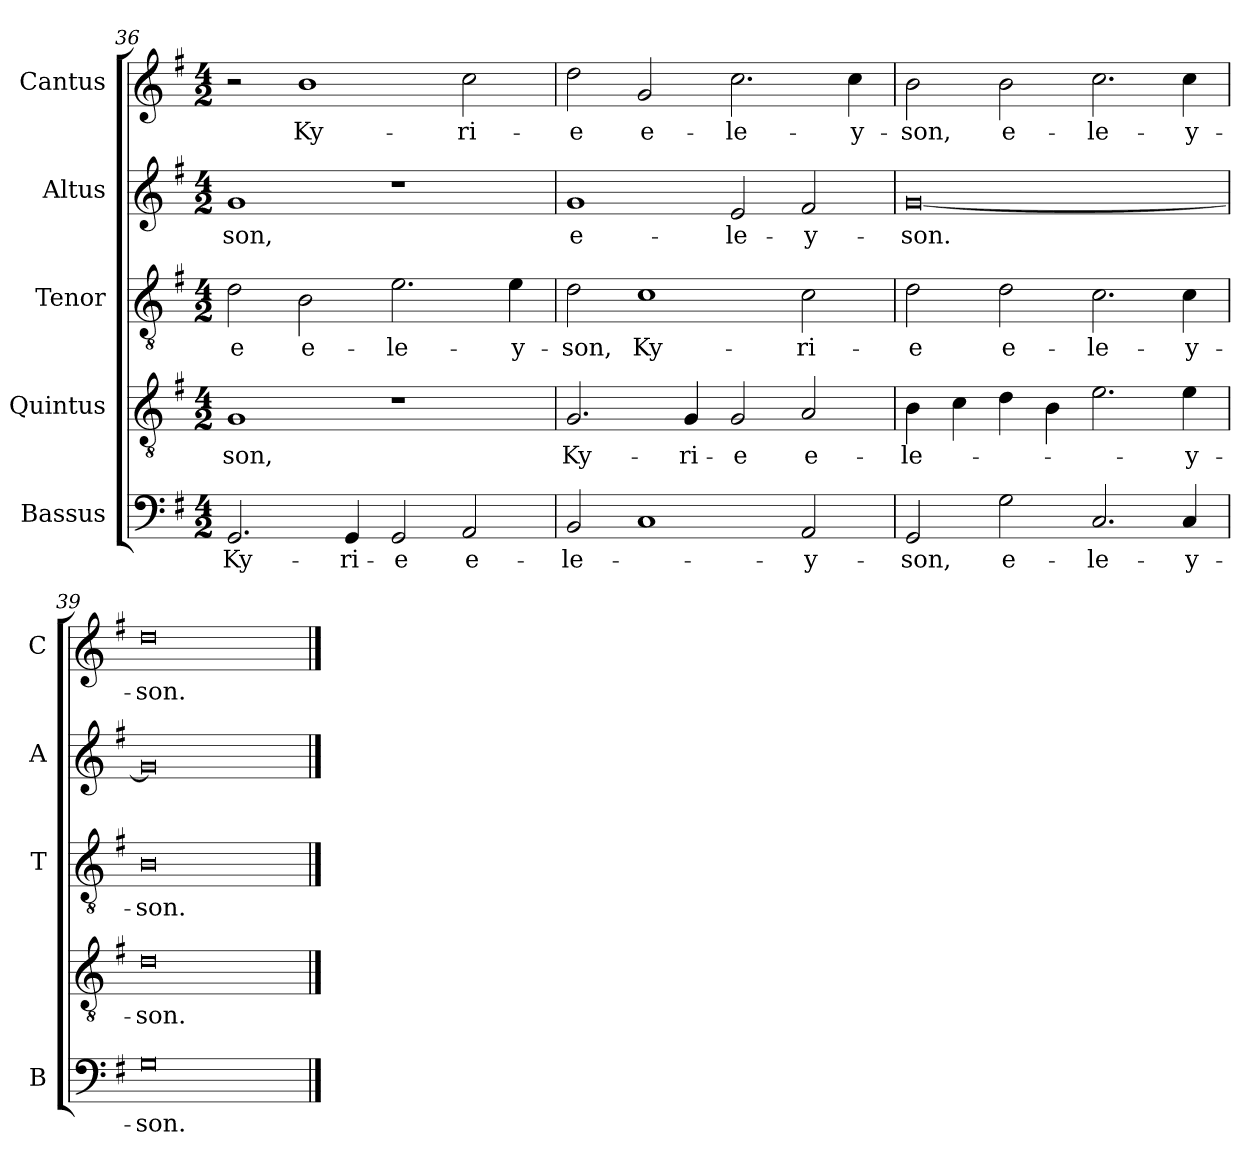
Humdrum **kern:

**kern	**text	**kern	**text	**kern	**text	**kern	**text	**kern	**text
*part5	*part5	*part4	*part4	*part3	*part3	*part2	*part2	*part1	*part1
*staff5	*staff5	*staff4	*staff4	*staff3	*staff3	*staff2	*staff2	*staff1	*staff1
*I"Bassus	*	*I"Quintus	*	*I"Tenor	*	*I"Altus	*	*I"Cantus	*
*I'B	*	*	*	*I'T	*	*I'A	*	*I'C	*
!!LO:LB:g=z
*clefF4	*	*clefGv2	*	*clefGv2	*	*clefG2	*	*clefG2	*
*k[f#]	*	*k[f#]	*	*k[f#]	*	*k[f#]	*	*k[f#]	*
*G:	*	*G:	*	*G:	*	*G:	*	*G:	*
*M4/2	*	*M4/2	*	*M4/2	*	*M4/2	*	*M4/2	*
=36	=36	=36	=36	=36	=36	=36	=36	=36	=36
!	!LO:LY:b	!	!	!	!	!	!	!	!
!	!	!	!LO:LY:b	!	!	!	!	!	!
!	!	!	!	!	!LO:LY:b	!	!	!	!
!	!	!	!	!	!	!	!LO:LY:b	!	!
2.GG/	Ky-	1G	-son,	2d\	-e	1g	-son,	2r	.
!	!	!	!	!	!LO:LY:b	!	!	!	!
!	!	!	!	!	!	!	!	!	!LO:LY:b
.	.	.	.	2B\	e-	.	.	1b	Ky-
!	!LO:LY:b	!	!	!	!	!	!	!	!
4GG/	-ri-	.	.	.	.	.	.	.	.
!	!LO:LY:b	!	!	!	!	!	!	!	!
!	!	!	!	!	!LO:LY:b	!	!	!	!
2GG/	-e	1r	.	2.e\	-le-	1r	.	.	.
!	!LO:LY:b	!	!	!	!	!	!	!	!
!	!	!	!	!	!	!	!	!	!LO:LY:b
2AA/	e-	.	.	.	.	.	.	2cc\	-ri-
!	!	!	!	!	!LO:LY:b	!	!	!	!
.	.	.	.	4e\	-y-	.	.	.	.
=37	=37	=37	=37	=37	=37	=37	=37	=37	=37
!	!LO:LY:b	!	!	!	!	!	!	!	!
!	!	!	!LO:LY:b	!	!	!	!	!	!
!	!	!	!	!	!LO:LY:b	!	!	!	!
!	!	!	!	!	!	!	!LO:LY:b	!	!
!	!	!	!	!	!	!	!	!	!LO:LY:b
2BB/	-le-	2.G/	Ky-	2d\	-son,	1g	e-	2dd\	-e
!	!	!	!	!	!LO:LY:b	!	!	!	!
!	!	!	!	!	!	!	!	!	!LO:LY:b
1C	.	.	.	1c	Ky-	.	.	2g/	e-
!	!	!	!LO:LY:b	!	!	!	!	!	!
.	.	4G/	-ri-	.	.	.	.	.	.
!	!	!	!LO:LY:b	!	!	!	!	!	!
!	!	!	!	!	!	!	!LO:LY:b	!	!
!	!	!	!	!	!	!	!	!	!LO:LY:b
.	.	2G/	-e	.	.	2e/	-le-	2.cc\	-le-
!	!LO:LY:b	!	!	!	!	!	!	!	!
!	!	!	!LO:LY:b	!	!	!	!	!	!
!	!	!	!	!	!LO:LY:b	!	!	!	!
!	!	!	!	!	!	!	!LO:LY:b	!	!
2AA/	-y-	2A/	e-	2c\	-ri-	2f#/	-y-	.	.
!	!	!	!	!	!	!	!	!	!LO:LY:b
.	.	.	.	.	.	.	.	4cc\	-y-
=38	=38	=38	=38	=38	=38	=38	=38	=38	=38
!	!LO:LY:b	!	!	!	!	!	!	!	!
!	!	!	!LO:LY:b	!	!	!	!	!	!
!	!	!	!	!	!LO:LY:b	!	!	!	!
!	!	!	!	!	!	!	!LO:LY:b	!	!
!	!	!	!	!	!	!	!	!	!LO:LY:b
2GG/	-son,	4B\	-le-	2d\	-e	[0g	-son.	2b\	-son,
.	.	4c\	.	.	.	.	.	.	.
!	!LO:LY:b	!	!	!	!	!	!	!	!
!	!	!	!	!	!LO:LY:b	!	!	!	!
!	!	!	!	!	!	!	!	!	!LO:LY:b
2G\	e-	4d\	.	2d\	e-	.	.	2b\	e-
.	.	4B\	.	.	.	.	.	.	.
!	!LO:LY:b	!	!	!	!	!	!	!	!
!	!	!	!	!	!LO:LY:b	!	!	!	!
!	!	!	!	!	!	!	!	!	!LO:LY:b
2.C/	-le-	2.e\	.	2.c\	-le-	.	.	2.cc\	-le-
!	!LO:LY:b	!	!	!	!	!	!	!	!
!	!	!	!LO:LY:b	!	!	!	!	!	!
!	!	!	!	!	!LO:LY:b	!	!	!	!
!	!	!	!	!	!	!	!	!	!LO:LY:b
4C/	-y-	4e\	-y-	4c\	-y-	.	.	4cc\	-y-
=39	=39	=39	=39	=39	=39	=39	=39	=39	=39
!	!LO:LY:b	!	!	!	!	!	!	!	!
!	!	!	!LO:LY:b	!	!	!	!	!	!
!	!	!	!	!	!LO:LY:b	!	!	!	!
!	!	!	!	!	!	!	!	!	!LO:LY:b
0G	-son.	0d	-son.	0B	-son.	0g]	.	0dd	-son.
==	==	==	==	==	==	==	==	==	==
*-	*-	*-	*-	*-	*-	*-	*-	*-	*-
